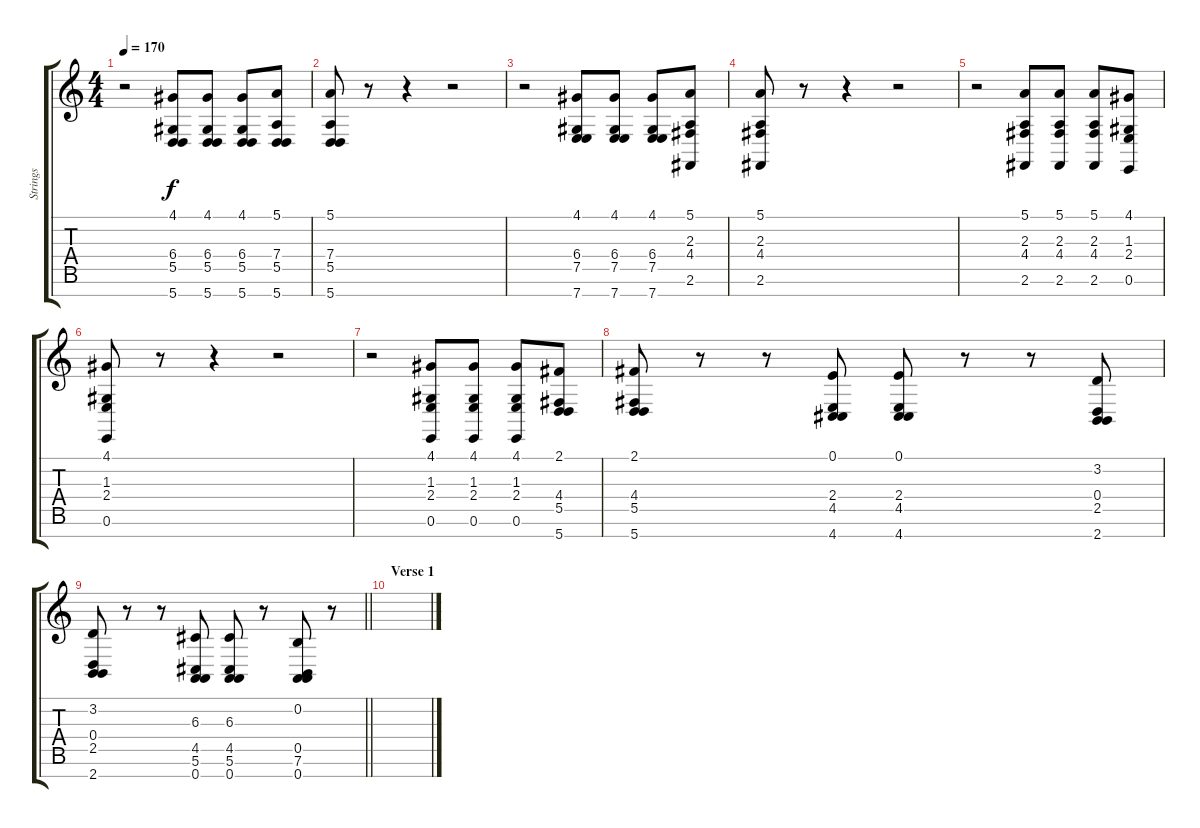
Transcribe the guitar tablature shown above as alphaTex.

\track ("Strings" "Strings") {instrument stringensemble1}
\staff {score tabs}
\tuning (E4 B3 G3 D3 A2 E2 A2) {hide}
\ts (4 4)
\tempo 170
\clef g2
\ks c
r.2{dy f} (4.1 6.4 5.5 5.7).8 (4.1 6.4 5.5 5.7).8 (4.1 6.4 5.5 5.7).8 (5.1 7.4 5.5 5.7).8 |
(5.1 7.4 5.5 5.7).8 r.8 r.4 r.2 |
r.2 (4.1 6.4 7.5 7.7).8 (4.1 6.4 7.5 7.7).8 (4.1 6.4 7.5 7.7).8 (5.1 2.3 4.4 2.6).8 |
(5.1 2.3 4.4 2.6).8 r.8 r.4 r.2 |
r.2 (5.1 2.3 4.4 2.6).8 (5.1 2.3 4.4 2.6).8 (5.1 2.3 4.4 2.6).8 (4.1 1.3 2.4 0.6).8 |
(4.1 1.3 2.4 0.6).8 r.8 r.4 r.2 |
r.2 (4.1 1.3 2.4 0.6).8 (4.1 1.3 2.4 0.6).8 (4.1 1.3 2.4 0.6).8 (2.1 4.4 5.5 5.7).8 |
(2.1 4.4 5.5 5.7).8 r.8 r.8 (0.1 2.4 4.5 4.7).8 (0.1 2.4 4.5 4.7).8 r.8 r.8 (3.2 0.4 2.5 2.7).8 |
\barLineRight lightlight
(3.2 0.4 2.5 2.7).8 r.8 r.8 (6.3 4.5 5.6 0.7).8 (6.3 4.5 5.6 0.7).8 r.8 (0.2 0.5 7.6 0.7).8 r.8 |
\section ("" "Verse 1")
